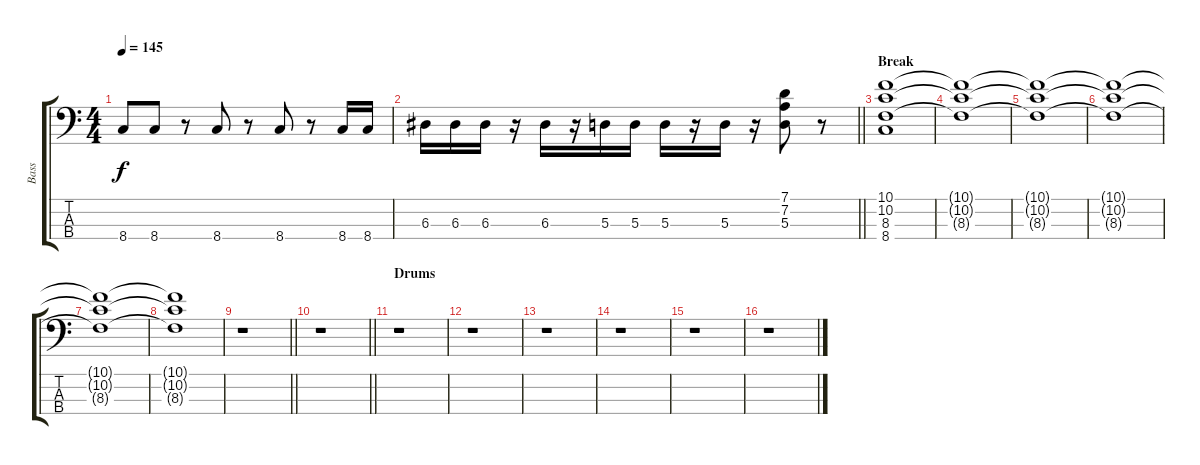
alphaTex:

\track ("Bass" "Bass") {instrument electricbassfinger}
\staff {score tabs}
\tuning (G2 D2 A1 E1) {hide}
\ts (4 4)
\tempo 145
\clef f4
\ks c
8.4.8{dy f} 8.4.8 r.8 8.4.8 r.8 8.4.8 r.8 8.4.16 8.4.16 |
\barLineRight lightlight
6.3.16 6.3.16 6.3.16 r.16 6.3.16 r.16 5.3.16 5.3.16 5.3.16 r.16 5.3.16 r.16 (7.1 7.2 5.3).8 r.8 |
\section ("" "Break")
(10.1 10.2 8.3 8.4).1{volume 0} |
(10.1{t} 10.2{t} 8.3{t}).1 |
(10.1{t} 10.2{t} 8.3{t}).1 |
(10.1{t} 10.2{t} 8.3{t}).1 |
(10.1{t} 10.2{t} 8.3{t}).1 |
(10.1{t} 10.2{t} 8.3{t}).1 |
\barLineRight lightlight
r.1 |
\barLineRight lightlight
r.1 |
\section ("" "Drums")
r.1{volume 4} |
r.1 |
r.1 |
r.1 |
r.1 |
r.1
